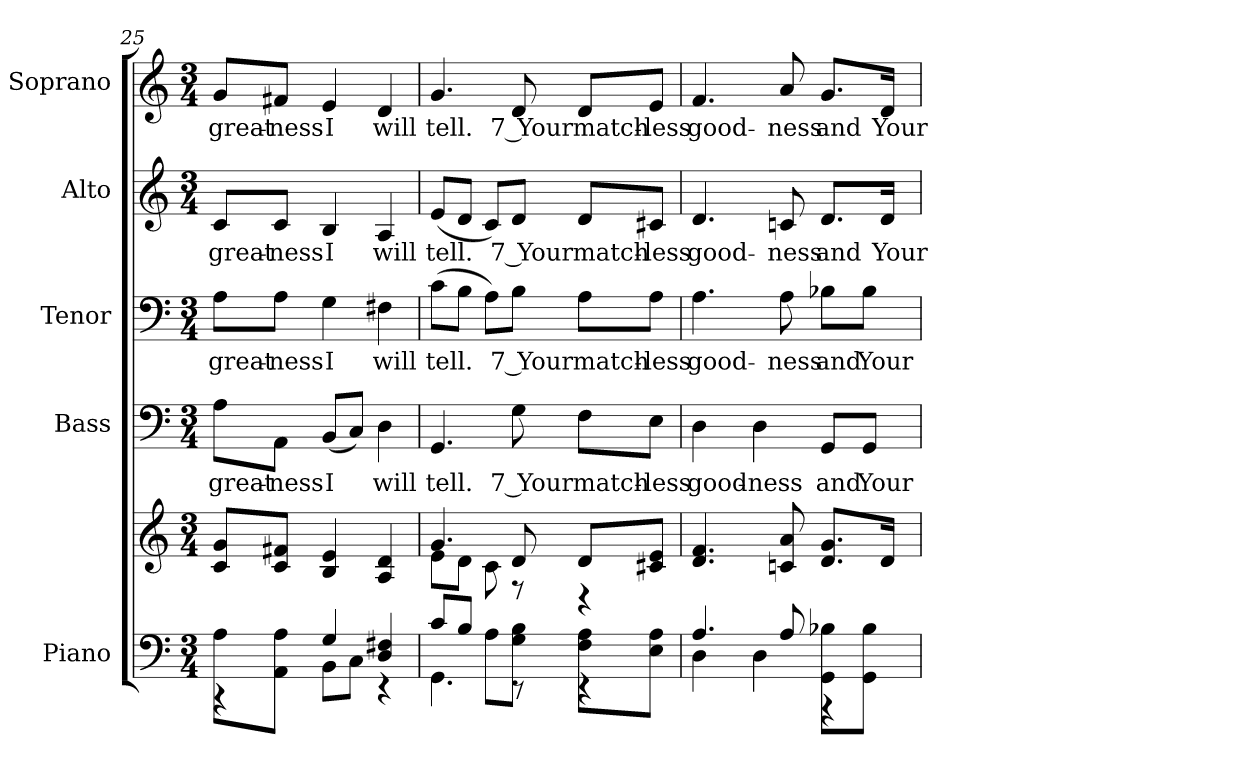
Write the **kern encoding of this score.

**kern	**kern	**kern	**text	**kern	**text	**kern	**text	**kern	**text
*part5	*part5	*part4	*part4	*part3	*part3	*part2	*part2	*part1	*part1
*staff6	*staff5	*staff4	*staff4	*staff3	*staff3	*staff2	*staff2	*staff1	*staff1
*I"Piano	*	*I"Bass	*	*I"Tenor	*	*I"Alto	*	*I"Soprano	*
*I'Pno.	*	*I'B.	*	*I'T.	*	*I'A.	*	*I'S.	*
!!LO:LB:g=z
*clefF4	*clefG2	*clefF4	*	*clefF4	*	*clefG2	*	*clefG2	*
*k[]	*k[]	*k[]	*	*k[]	*	*k[]	*	*k[]	*
*C:	*C:	*C:	*	*C:	*	*C:	*	*C:	*
*M3/4	*M3/4	*M3/4	*	*M3/4	*	*M3/4	*	*M3/4	*
=25	=25	=25	=25	=25	=25	=25	=25	=25	=25
*^	*	*	*	*	*	*	*	*	*
!	!	!	!	!LO:LY:b:color=#000000	!	!	!	!	!	!
!	!	!	!	!	!	!LO:LY:b:color=#000000	!	!	!	!
!	!	!	!	!	!	!	!	!LO:LY:b:color=#000000	!	!
!	!	!	!	!	!	!	!	!	!	!LO:LY:b:color=#000000
8Ai\L	4r	8ci/ 8gi/L	8Ai\L	great-	8Ai\L	great-	8ci/L	great-	8gi/L	great-
!	!	!	!	!LO:LY:b:color=#000000	!	!	!	!	!	!
!	!	!	!	!	!	!LO:LY:b:color=#000000	!	!	!	!
!	!	!	!	!	!	!	!	!LO:LY:b:color=#000000	!	!
!	!	!	!	!	!	!	!	!	!	!LO:LY:b:color=#000000
8AAi\ 8Ai\J	.	8ci/ 8f#Xi/J	8AAi\J	-ness	8Ai\J	-ness	8ci/J	-ness	8f#Xi/J	-ness
!	!	!	!	!LO:LY:b:color=#000000	!	!	!	!	!	!
!	!	!	!	!	!	!LO:LY:b:color=#000000	!	!	!	!
!	!	!	!	!	!	!	!	!LO:LY:b:color=#000000	!	!
!	!	!	!	!	!	!	!	!	!	!LO:LY:b:color=#000000
4Gi/	8BBi\L	4Bi/ 4ei	(8BBi/L	I	4Gi\	I	4Bi/	I	4ei/	I
.	8Ci\J	.	8Ci/J)	.	.	.	.	.	.	.
!	!	!	!	!LO:LY:b:color=#000000	!	!	!	!	!	!
!	!	!	!	!	!	!LO:LY:b:color=#000000	!	!	!	!
!	!	!	!	!	!	!	!	!LO:LY:b:color=#000000	!	!
!	!	!	!	!	!	!	!	!	!	!LO:LY:b:color=#000000
4Di/ 4F#Xi	4r	4Ai/ 4di	4Di\	will	4F#Xi\	will	4Ai/	will	4di/	will
=26	=26	=26	=26	=26	=26	=26	=26	=26	=26	=26
*	*	*^	*	*	*	*	*	*	*	*
!	!	!	!	!	!LO:LY:b:color=#000000	!	!	!	!	!	!
!	!	!	!	!	!	!	!LO:LY:b:color=#000000	!	!	!	!
!	!	!	!	!	!	!	!	!	!LO:LY:b:color=#000000	!	!
!	!	!	!	!	!	!	!	!	!	!	!LO:LY:b:color=#000000
8ci/L	4.GGi\	4.gi/	8ei\L	4.GGi/	tell.	(8ci\L	tell.	(8ei/L	tell.	4.gi/	tell.
8Bi/J	.	.	8di\J	.	.	8Bi\J	.	8di/J	.	.	.
8Ai\L	.	.	8ci\	.	.	8Ai\L)	.	8ci/L)	.	.	.
!	!	!	!	!	!LO:LY:b:color=#000000	!	!	!	!	!	!
!	!	!	!	!	!	!	!LO:LY:b:color=#000000	!	!	!	!
!	!	!	!	!	!	!	!	!	!LO:LY:b:color=#000000	!	!
!	!	!	!	!	!	!	!	!	!	!	!LO:LY:b:color=#000000
8Gi\ 8Bi\J	8r	8di/	8r	8Gi\	7 Your	8Bi\J	7 Your	8di/J	7 Your	8di/	7 Your
!	!	!	!	!	!LO:LY:b:color=#000000	!	!	!	!	!	!
!	!	!	!	!	!	!	!LO:LY:b:color=#000000	!	!	!	!
!	!	!	!	!	!	!	!	!	!LO:LY:b:color=#000000	!	!
!	!	!	!	!	!	!	!	!	!	!	!LO:LY:b:color=#000000
8Fi\ 8Ai\L	4r	8di/L	4r	8Fi\L	match-	8Ai\L	match-	8di/L	match-	8di/L	match-
!	!	!	!	!	!LO:LY:b:color=#000000	!	!	!	!	!	!
!	!	!	!	!	!	!	!LO:LY:b:color=#000000	!	!	!	!
!	!	!	!	!	!	!	!	!	!LO:LY:b:color=#000000	!	!
!	!	!	!	!	!	!	!	!	!	!	!LO:LY:b:color=#000000
8Ei\ 8Ai\J	.	8c#Xi/ 8ei/J	.	8Ei\J	-less	8Ai\J	-less	8c#Xi/J	-less	8ei/J	-less
*	*	*v	*v	*	*	*	*	*	*	*	*
!!LO:PB:g=z
=27	=27	=27	=27	=27	=27	=27	=27	=27	=27	=27
!	!	!	!	!LO:LY:b:color=#000000	!	!	!	!	!	!
!	!	!	!	!	!	!LO:LY:b:color=#000000	!	!	!	!
!	!	!	!	!	!	!	!	!LO:LY:b:color=#000000	!	!
!	!	!	!	!	!	!	!	!	!	!LO:LY:b:color=#000000
4.Ai/	4Di\	4.di/ 4.fi	4Di\	good-	4.Ai\	good-	4.di/	good-	4.fi/	good-
!	!	!	!	!LO:LY:b:color=#000000	!	!	!	!	!	!
.	4Di\	.	4Di\	-ness	.	.	.	.	.	.
!	!	!	!	!	!	!LO:LY:b:color=#000000	!	!	!	!
!	!	!	!	!	!	!	!	!LO:LY:b:color=#000000	!	!
!	!	!	!	!	!	!	!	!	!	!LO:LY:b:color=#000000
8Ai/	.	8cni/ 8ai	.	.	8Ai\	-ness	8cni/	-ness	8ai/	-ness
!	!	!	!	!LO:LY:b:color=#000000	!	!	!	!	!	!
!	!	!	!	!	!	!LO:LY:b:color=#000000	!	!	!	!
!	!	!	!	!	!	!	!	!LO:LY:b:color=#000000	!	!
!	!	!	!	!	!	!	!	!	!	!LO:LY:b:color=#000000
8GGi\ 8B-Xi\L	4r	8.di/ 8.gi/L	8GGi/L	and	8B-Xi\L	and	8.di/L	and	8.gi/L	and
!	!	!	!	!LO:LY:b:color=#000000	!	!	!	!	!	!
!	!	!	!	!	!	!LO:LY:b:color=#000000	!	!	!	!
8GGi\ 8B-i\J	.	.	8GGi/J	Your	8B-i\J	Your	.	.	.	.
!	!	!	!	!	!	!	!	!LO:LY:b:color=#000000	!	!
!	!	!	!	!	!	!	!	!	!	!LO:LY:b:color=#000000
.	.	16di/Jk	.	.	.	.	16di/Jk	Your	16di/Jk	Your
*v	*v	*	*	*	*	*	*	*	*	*
=	=	=	=	=	=	=	=	=	=
*-	*-	*-	*-	*-	*-	*-	*-	*-	*-
